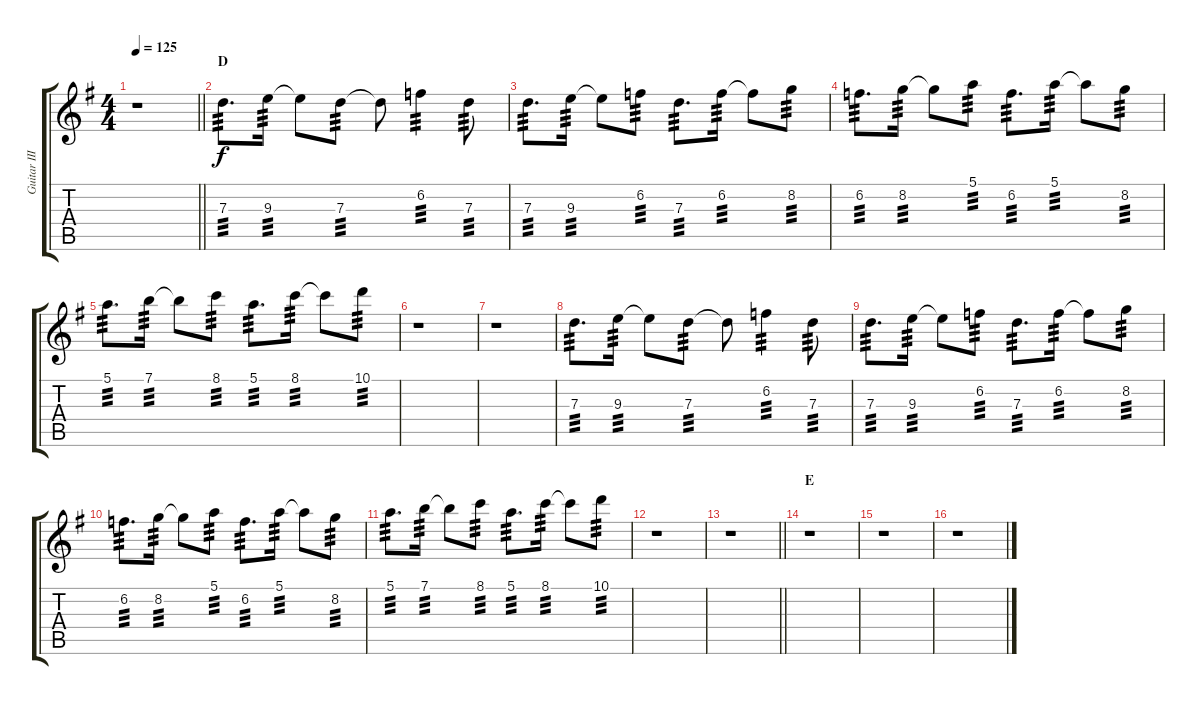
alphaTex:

\track ("Guitar III" "Guitar III") {instrument overdrivenguitar}
\staff {score tabs}
\tuning (E4 B3 G3 D3 A2 E2) {hide}
\ts (4 4)
\tempo 125
\clef g2
\barLineRight lightlight
\ks g
r.1{dy f} |
\section ("" "D")
7.3.8{d tp 3} 9.3.16{tp 3} 9.3{t}.8 7.3.8{tp 3} 7.3{t}.8 6.2.4{tp 3} 7.3.8{tp 3} |
7.3.8{d tp 3} 9.3.16{tp 3} 9.3{t}.8 6.2.8{tp 3} 7.3.8{d tp 3} 6.2.16{tp 3} 6.2{t}.8 8.2.8{tp 3} |
6.2.8{d tp 3} 8.2.16{tp 3} 8.2{t}.8 5.1.8{tp 3} 6.2.8{d tp 3} 5.1.16{tp 3} 5.1{t}.8 8.2.8{tp 3} |
5.1.8{d tp 3} 7.1.16{tp 3} 7.1{t}.8 8.1.8{tp 3} 5.1.8{d tp 3} 8.1.16{tp 3} 8.1{t}.8 10.1.8{tp 3} |
r.1 |
r.1 |
7.3.8{d tp 3} 9.3.16{tp 3} 9.3{t}.8 7.3.8{tp 3} 7.3{t}.8 6.2.4{tp 3} 7.3.8{tp 3} |
7.3.8{d tp 3} 9.3.16{tp 3} 9.3{t}.8 6.2.8{tp 3} 7.3.8{d tp 3} 6.2.16{tp 3} 6.2{t}.8 8.2.8{tp 3} |
6.2.8{d tp 3} 8.2.16{tp 3} 8.2{t}.8 5.1.8{tp 3} 6.2.8{d tp 3} 5.1.16{tp 3} 5.1{t}.8 8.2.8{tp 3} |
5.1.8{d tp 3} 7.1.16{tp 3} 7.1{t}.8 8.1.8{tp 3} 5.1.8{d tp 3} 8.1.16{tp 3} 8.1{t}.8 10.1.8{tp 3} |
r.1 |
\barLineRight lightlight
r.1 |
\section ("" "E")
r.1 |
r.1 |
r.1
